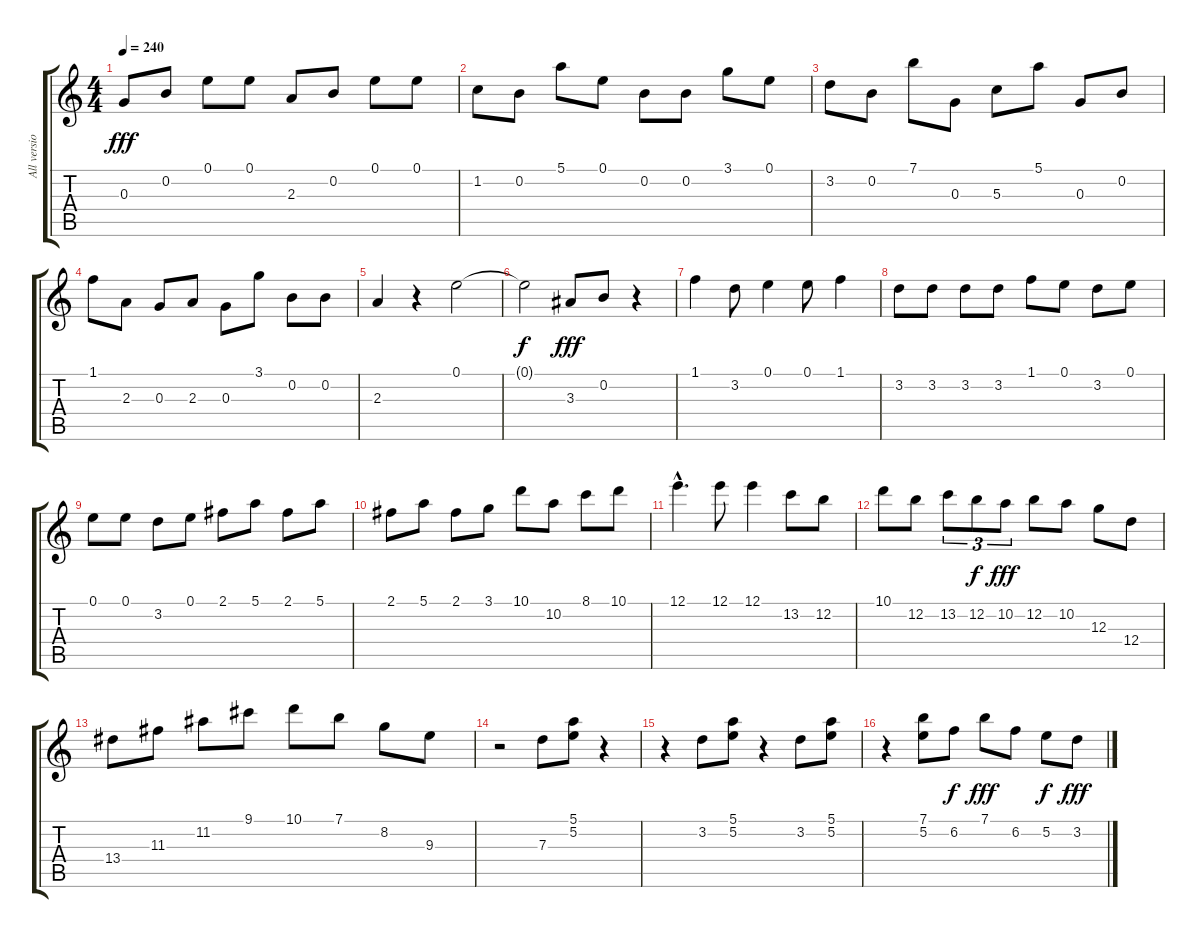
\track ("All versions" "All versio") {instrument acousticguitarnylon}
\staff {score tabs}
\tuning (E4 B3 G3 D3 A2 E2) {hide}
\ts (4 4)
\tempo 240
\clef g2
\ks c
0.3.8{dy fff} 0.2.8 0.1.8 0.1.8 2.3.8 0.2.8 0.1.8 0.1.8 |
1.2.8 0.2.8 5.1.8 0.1.8 0.2.8 0.2.8 3.1.8 0.1.8 |
3.2.8 0.2.8 7.1.8 0.3.8 5.3.8 5.1.8 0.3.8 0.2.8 |
1.1.8 2.3.8 0.3.8 2.3.8 0.3.8 3.1.8 0.2.8 0.2.8 |
2.3.4 r.4 0.1.2 |
0.1{t}.2{dy f} 3.3.8{dy fff} 0.2.8 r.4 |
1.1.4 3.2.8 0.1.4 0.1.8 1.1.4 |
3.2.8 3.2.8 3.2.8 3.2.8 1.1.8 0.1.8 3.2.8 0.1.8 |
0.1.8 0.1.8 3.2.8 0.1.8 2.1.8 5.1.8 2.1.8 5.1.8 |
2.1.8 5.1.8 2.1.8 3.1.8 10.1.8 10.2.8 8.1.8 10.1.8 |
12.1{hac}.4{d} 12.1.8 12.1.4 13.2.8 12.2.8 |
10.1.8 12.2.8 13.2.8{tu (3 2)} 12.2.8{tu (3 2) dy f} 10.2.8{tu (3 2) dy fff} 12.2.8 10.2.8 12.3.8 12.4.8 |
13.4.8 11.3.8 11.2.8 9.1.8 10.1.8 7.1.8 8.2.8 9.3.8 |
r.2 7.3.8 (5.1 5.2).8 r.4 |
r.4 3.2.8 (5.1 5.2).8 r.4 3.2.8 (5.1 5.2).8 |
r.4 (7.1 5.2).8 6.2.8{dy f} 7.1.8{dy fff} 6.2.8 5.2.8{dy f} 3.2.8{dy fff}
